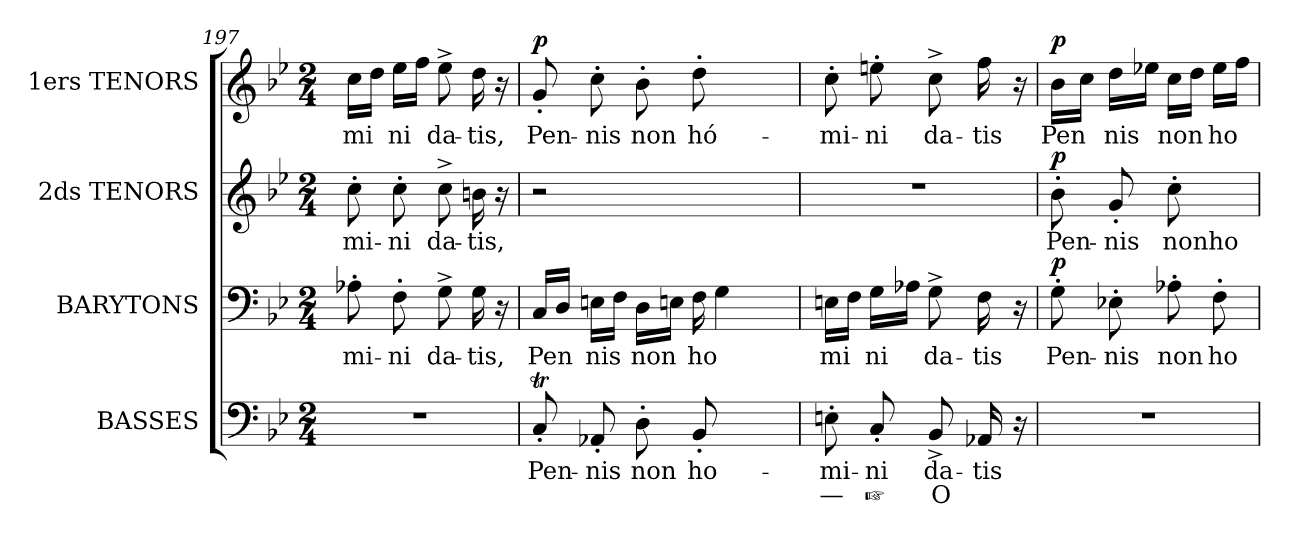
**kern	**text	**text	**kern	**text	**dynam	**kern	**text	**dynam	**kern	**text	**dynam
*part4	*part4	*part4	*part3	*part3	*part3	*part2	*part2	*part2	*part1	*part1	*part1
*staff4	*staff4	*staff4	*staff3	*staff3	*staff3	*staff2	*staff2	*staff2	*staff1	*staff1	*staff1
*I"BASSES	*	*	*I"BARYTONS	*	*	*I"2ds TENORS	*	*	*I"1ers TENORS	*	*
*I'BAS.	*	*	*I'BAR.	*	*	*	*	*	*	*	*
*clefF4	*	*	*clefF4	*	*	*clefG2	*	*	*clefG2	*	*
*k[b-e-]	*	*	*k[b-e-]	*	*	*k[b-e-]	*	*	*k[b-e-]	*	*
*M2/4	*	*	*M2/4	*	*	*M2/4	*	*	*M2/4	*	*
=197	=197	=197	=197	=197	=197	=197	=197	=197	=197	=197	=197
2r	.	.	8A-X'>i\	mi-	.	8cc'>i\	mi-	.	16cci\LL	mi	.
.	.	.	.	.	.	.	.	.	16ddi\JJ	--	.
.	.	.	8F'>i\	ni	.	8cc'>i\	ni	.	16ee-i\LL	ni	.
.	.	.	.	.	.	.	.	.	16ffi\JJ	.	.
.	.	.	8G^>i\	da-	.	8cc^>i\	da-	.	8ee-^>i\	da-	.
.	.	.	16Gi\	tis,	.	16bni\	tis,	.	16ddi\	tis,	.
.	.	.	16r	.	.	16r	.	.	16r	.	.
=198	=198	=198	=198	=198	=198	=198	=198	=198	=198	=198	=198
!	!	!	!	!	!	!	!	!	!	!	!LO:DY:a
8CT'>i/	Pen-	.	16Ci/LL	Pen	.	2r	.	.	8g'>i/	Pen-	p
.	.	.	16Di/JJ	--	.	.	.	.	.	.	.
8AA-X'>i/	nis	.	16Eni\LL	nis	.	.	.	.	8cc'>i\	nis	.
.	.	.	16Fi\JJ	.	.	.	.	.	.	.	.
8D'>i\	non	.	16Di\LL	non	.	.	.	.	8b-'>'>i\	non	.
.	.	.	16Eni\JJ	.	.	.	.	.	.	.	.
8BB-'>i/	ho-	.	16Fi\	ho	.	.	.	.	8dd'>i\	hó-	.
.	.	.	4Gj\	.	.	.	.	.	.	.	.
4ryy	.	.	.	.	.	4ryy	.	.	4ryy	.	.
.	.	.	16ryy	.	.	.	.	.	.	.	.
=199	=199	=199	=199	=199	=199	=199	=199	=199	=199	=199	=199
*	*	*	*	*	*	*	*	*	*^	*	*
8En'>i\	mi-	—	16Eni\LL	mi	.	2r	.	.	8cc'>i\	4ccZ\	mi-	.
.	.	.	16Fi\JJ	--	.	.	.	.	.	.	.	.
8C'>i/	ni	☞	16Gi\LL	ni	.	.	.	.	8een'>i\	.	ni	.
.	.	.	16A-Xi\JJ	.	.	.	.	.	.	.	.	.
8BB-^>i/	da-	O	8G^>i\	da-	.	.	.	.	8cc^>i\	4ryy	da-	.
16AA-Xi/	tis	.	16Fi\	tis	.	.	.	.	16ffi\	.	tis	.
16r	.	.	16r	.	.	.	.	.	16r	.	.	.
*	*	*	*	*	*	*	*	*	*v	*v	*	*
!!LO:LB:g=z
=200	=200	=200	=200	=200	=200	=200	=200	=200	=200	=200	=200
!	!	!	!	!	!LO:DY:a	!	!	!LO:DY:a	!	!	!LO:DY:a
2r	.	.	8G'>i\	Pen-	p	8b-'>i\	Pen-	p	16b-i\LL	Pen	p
.	.	.	.	.	.	.	.	.	16cci\JJ	--	.
.	.	.	8E-X'>i\	nis	.	8g'>i/	nis	.	16ddi\LL	nis	.
.	.	.	.	.	.	.	.	.	16ee-Xi\JJ	.	.
.	.	.	8A-X'>i\	non	.	8cc'>i\	nonho-	.	16cci\LL	non	.
.	.	.	.	.	.	.	.	.	16ddi\JJ	.	.
.	.	.	8F'>i\	ho-	.	8ryy	.	.	16ee-i\LL	ho	.
.	.	.	.	.	.	.	.	.	16ffi\JJ	--	.
=	=	=	=	=	=	=	=	=	=	=	=
*-	*-	*-	*-	*-	*-	*-	*-	*-	*-	*-	*-
